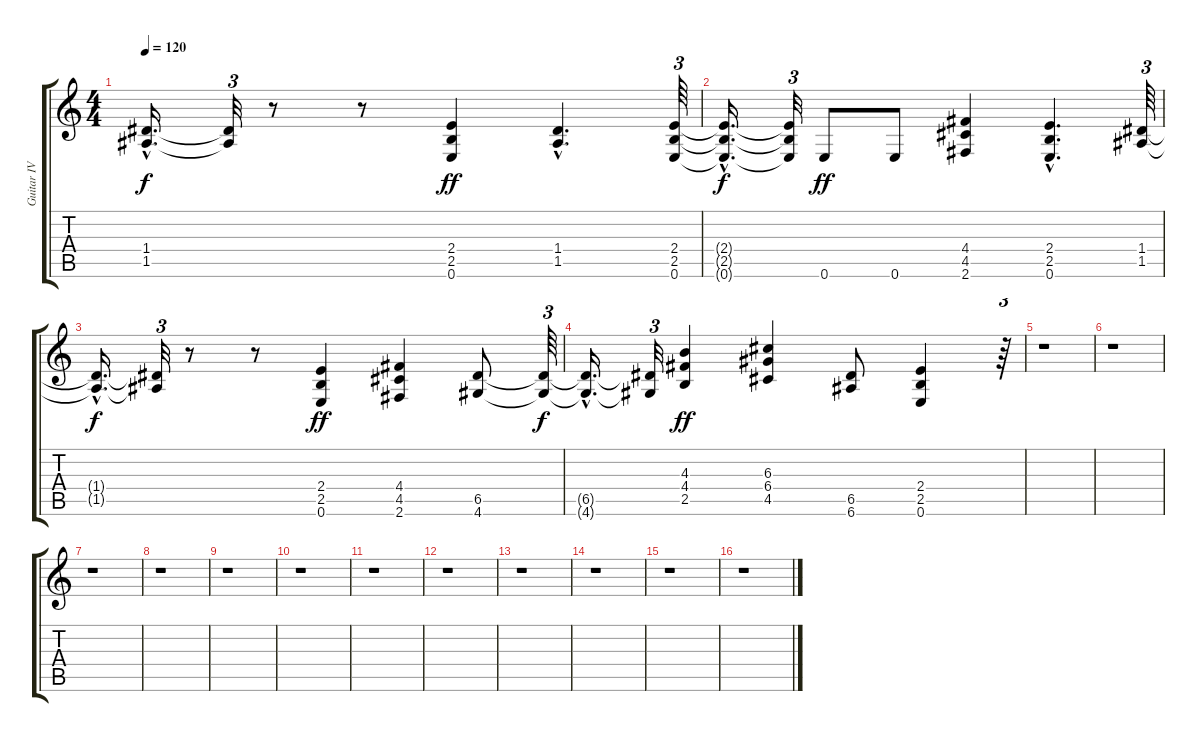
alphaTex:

\track ("Guitar IV" "Guitar IV") {instrument distortionguitar}
\staff {score tabs}
\tuning (E4 B3 G3 D3 A2 E2) {hide}
\ts (4 4)
\tempo 120
\clef g2
\ks c
(1.4{hac t} 1.5{hac t}).16{d dy f} (1.4{t} 1.5{t}).32{tu (3 2)} r.8 r.8 (2.4 2.5 0.6).4{dy ff} (1.4{hac} 1.5{hac}).4{d} (2.4 2.5 0.6).64{tu (3 2)} |
(2.4{hac t} 2.5{hac t} 0.6{hac t}).16{d dy f} (2.4{t} 2.5{t} 0.6{t}).32{tu (3 2)} 0.6.8{dy ff} 0.6.8 (4.4 4.5 2.6).4 (2.4{hac} 2.5{hac} 0.6{hac}).4{d} (1.4 1.5).64{tu (3 2)} |
(1.4{hac t} 1.5{hac t}).16{d dy f} (1.4{t} 1.5{t}).32{tu (3 2)} r.8 r.8 (2.4 2.5 0.6).4{dy ff} (4.4 4.5 2.6).4 (6.5 4.6).8 (6.5{t} 4.6{t}).64{tu (3 2) dy f} |
(6.5{hac t} 4.6{hac t}).16{d} (6.5{t} 4.6{t}).32{tu (3 2)} (4.3 4.4 2.5).4{dy ff} (6.3 6.4 4.5).4 (6.5 6.6).8 (2.4 2.5 0.6).4 r.64{tu (3 2)} |
r.1 |
r.1 |
r.1 |
r.1 |
r.1 |
r.1 |
r.1 |
r.1 |
r.1 |
r.1 |
r.1 |
r.1
